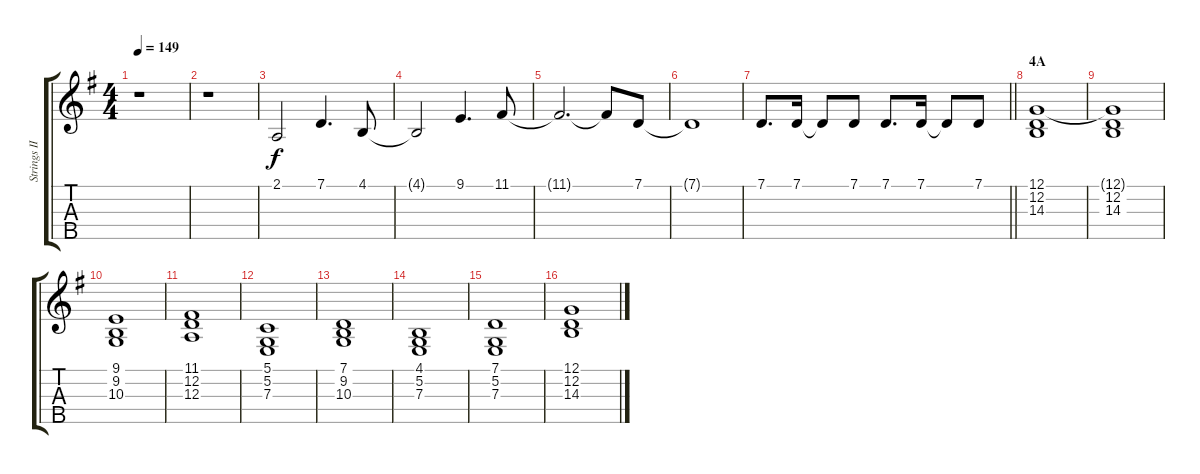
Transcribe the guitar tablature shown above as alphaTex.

\track ("Strings II" "Strings II") {instrument stringensemble1}
\staff {score tabs}
\tuning (G3 D3 A2 E2 B1) {hide}
\ts (4 4)
\tempo 149
\clef g2
\ks g
r.1{dy f} |
r.1 |
2.1.2 7.1.4{d} 4.1.8 |
4.1{t}.2 9.1.4{d} 11.1.8 |
11.1{t}.2{d} 11.1{t}.8 7.1.8 |
7.1{t}.1 |
\barLineRight lightlight
7.1.8{d} 7.1.16 7.1{t}.8 7.1.8 7.1.8{d} 7.1.16 7.1{t}.8 7.1.8 |
\section ("" "4A")
(12.1 12.2 14.3).1 |
(12.1{t} 12.2 14.3).1 |
(9.1 9.2 10.3).1 |
(11.1 12.2 12.3).1 |
(5.1 5.2 7.3).1 |
(7.1 9.2 10.3).1 |
(4.1 5.2 7.3).1 |
(7.1 5.2 7.3).1 |
(12.1 12.2 14.3).1
